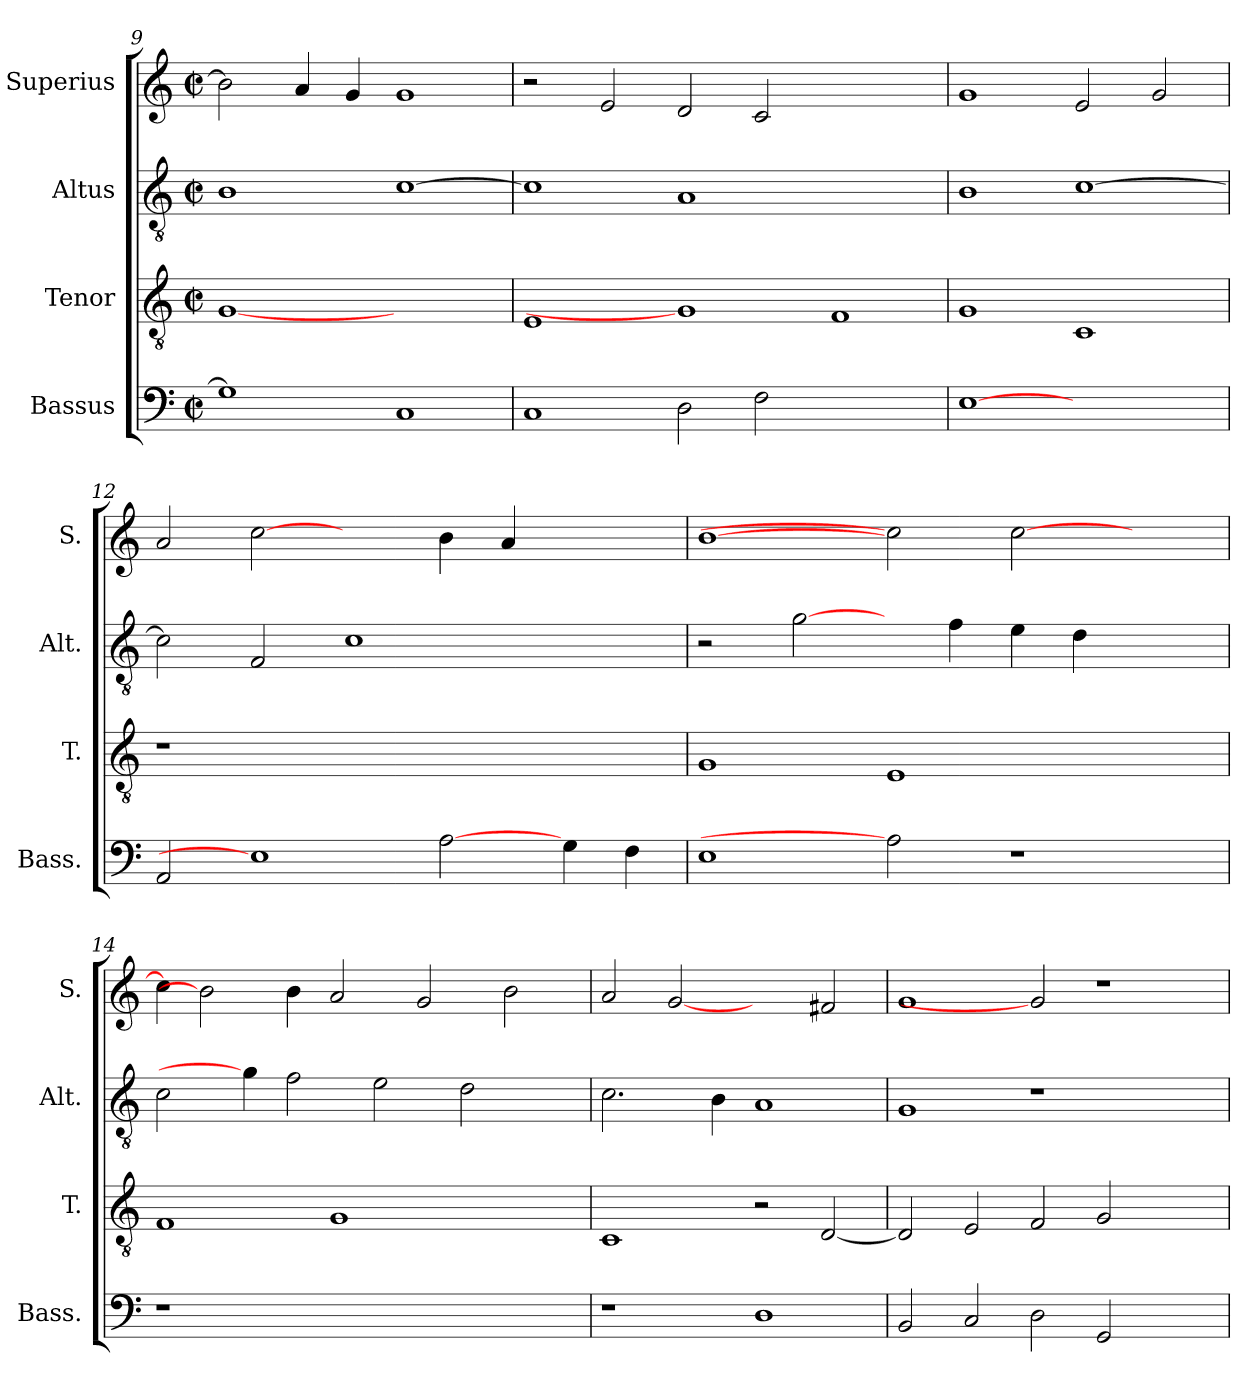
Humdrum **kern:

**kern	**kern	**kern	**kern
*part4	*part3	*part2	*part1
*staff4	*staff3	*staff2	*staff1
*I"Bassus	*I"Tenor	*I"Altus	*I"Superius
*I'Bass.	*I'T.	*I'Alt.	*I'S.
*clefF4	*clefGv2	*clefGv2	*clefG2
*	*ITrd7c12	*ITrd7c12	*
*k[]	*k[]	*k[]	*k[]
*C:	*C:	*C:	*C:
*M2/2	*M2/2	*M2/2	*M2/2
*met(c|)	*met(c|)	*met(c|)	*met(c|)
=9	=9	=9	=9
1Gi]	[1GGi	1BBi	2bi\]
.	.	.	4ai/
.	.	.	4gi/
1Ci	1ryy	[>1Ci	1gi
=10	=10	=10	=10
1Ci	1EEi	1Ci]	2r
.	.	.	2ei/
2Di\	1GGi]	1AAi	2di/
2Fi\	.	.	2ci/
1ryy	1FFi	1ryy	1ryy
=11	=11	=11	=11
[1Ei	1GGi	1BBi	1gi
1ryy	1CCi	[>1Ci	2ei/
.	.	.	2gi/
!!LO:LB:g=z
=12	=12	=12	=12
!	!LO:N:vis=1	!	!
2AAi/	1r	2Ci\]	2ai/
1Ei]	.	2FFi/	[2cci
.	1.ryy	1Ci	2ryy
[2Ai	.	.	4bi\
.	.	.	4ai/
4Gi\	.	2ryy	2ryy
4Fi\	.	.	.
=13	=13	=13	=13
1Ei	1GGi	2r	[1bi
.	.	[2Gi\	.
2Ai]	1EEi	4ryy	2cci]
.	.	4Fi\	.
1r	.	4Ei\	[>2cci\
.	.	4Di\	.
.	2ryy	2ryy	2ryy
=14	=14	=14	=14
!LO:N:vis=1	!	!	!
1r	1FFi	2Ci\	4cci\]
.	.	.	2bi]
.	.	4Gi\]	.
.	.	2Fi\	4bi\
1.ryy	1GGi	.	2ai/
.	.	2Ei\	.
.	.	.	2gi/
.	.	2Di\	.
.	2ryy	.	2bi\
.	.	4ryy	.
=15	=15	=15	=15
1r	1CCi	2.Ci\	2ai/
.	.	.	[2gi
.	.	4BBi\	.
1Di	2r	1AAi	2ryy
.	[<2DDi/	.	2f#Xi/
=16	=16	=16	=16
2BBi/	2DDi/]	1GGi	1gi
2Ci/	2EEi/	.	.
2Di\	2FFi/	1r	2gi]
2GGi/	2GGi/	.	1r
2ryy	2ryy	2ryy	.
=	=	=	=
*-	*-	*-	*-
